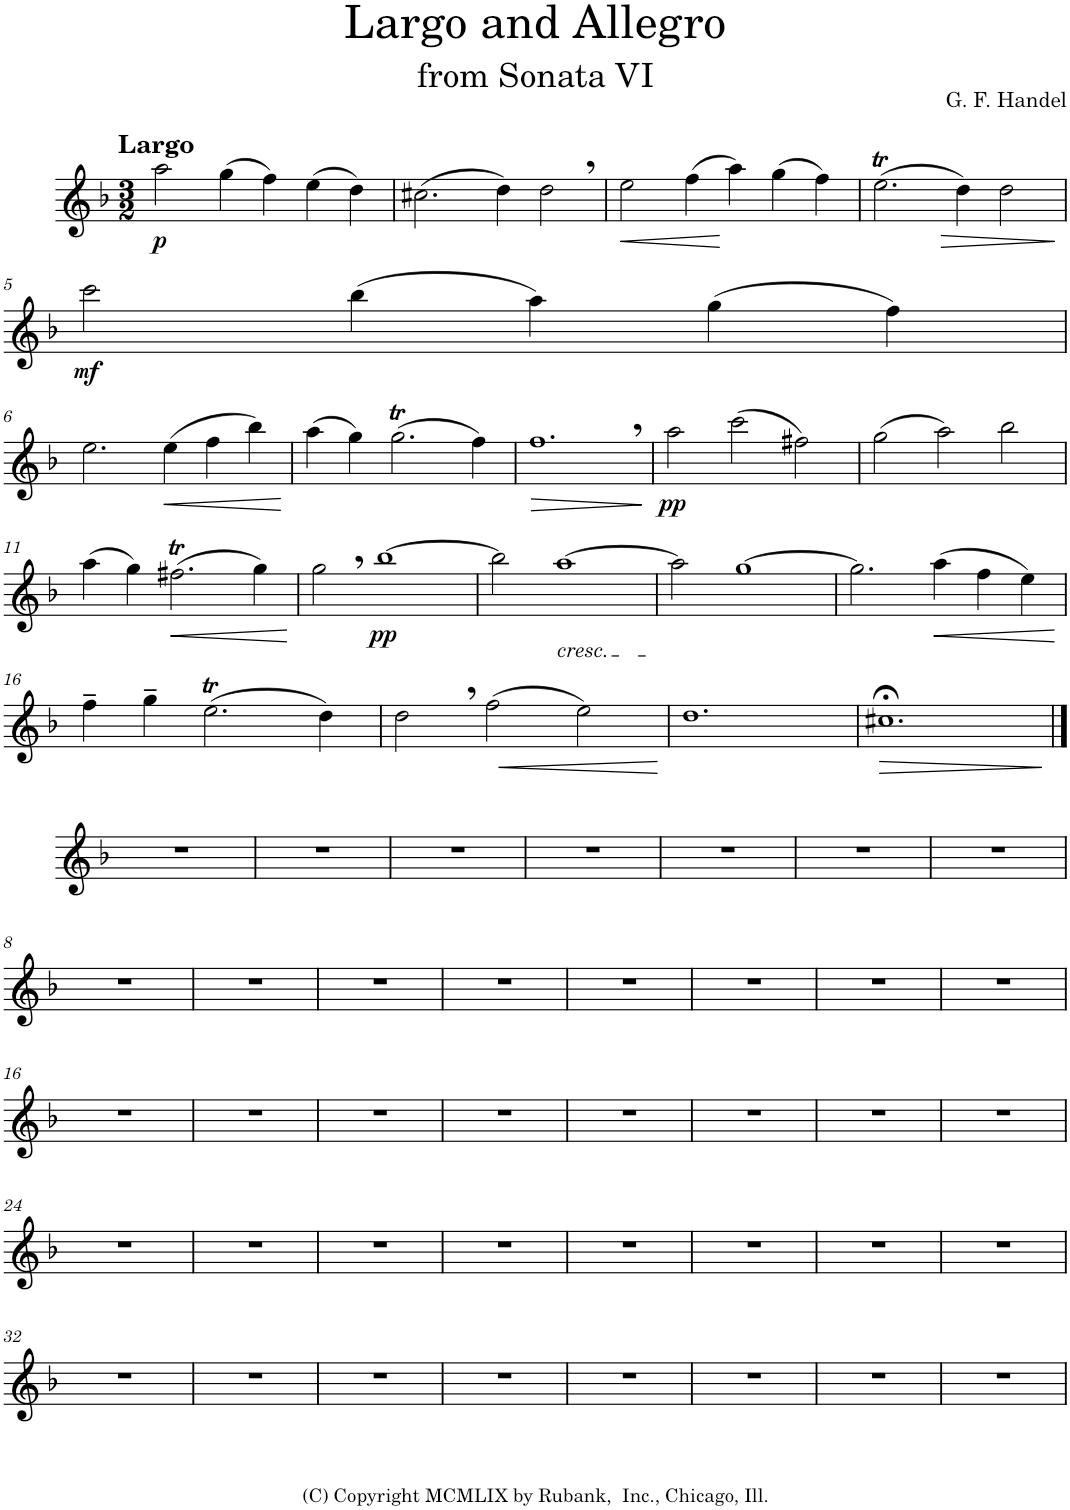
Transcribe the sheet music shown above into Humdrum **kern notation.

**kern	**dynam
*part1	*part1
*staff1	*staff1
*I"Alto Saxophone	*
*I'A. Sax.	*
*clefG2	*
*Trd5c9	*
*k[b-]	*
*M3/2	*
=1	=1
!LO:TX:a:B:t=Largo	!
!	!LO:DY:b
2aa\	p
(4gg\	.
4ff\)	.
(4ee\	.
4dd\)	.
=2	=2
(2.cc#X\	.
4dd\)	.
2dd,\	.
=3	=3
!	!LO:HP:b
2ee\	<
(4ff\	.
4aa\)	[
(4gg\	.
4ff\)	.
=4	=4
(2.eet\	.
!	!LO:HP:b
4dd\)	>
2dd\	.
.	]
!!LO:LB:g=z
=5	=5
!	!LO:DY:b
2ccc\	mf
(4bb-\	.
4aa\)	.
(4gg\	.
4ff\)	.
!!LO:LB:g=z
=6	=6
2.ee\	.
!	!LO:HP:b
(4ee\	<
4ff\	.
4bb-\)	.
.	[
=7	=7
(4aa\	.
4gg\)	.
(2.ggT\	.
4ff\)	.
=8	=8
!	!LO:HP:b
1.ff,	>
.	]
=9	=9
!	!LO:DY:b
2aa\	pp
(2ccc\	.
2ff#X\)	.
=10	=10
(2gg\	.
2aa\)	.
2bb-\	.
!!LO:LB:g=z
=11	=11
(4aa\	.
4gg\)	.
!	!LO:HP:b
(2.ff#Xt\	<
4gg\)	.
.	[
=12	=12
2gg,\	.
!	!LO:DY:b
[1bb-	pp
=13	=13
2bb-\]	.
!LO:TX:b:i:t=cresc.	!
[1aa	.
=14	=14
2aa\]	.
[1gg	.
=15	=15
2.gg\]	.
!	!LO:HP:b
(4aa\	<
4ff\	.
4ee\)	.
.	[
!!LO:LB:g=z
=16	=16
4ff~\	.
4gg~\	.
(2.eet\	.
4dd\)	.
=17	=17
2dd,\	.
!	!LO:HP:b
(2ff\	<
2ee\)	.
.	[
=18	=18
1.dd	.
=19	=19
!	!LO:HP:b
1.cc#X;<	>
.	]
!!LO:LB:g=z
==1	==1
1.r	.
=2	=2
1.r	.
=3	=3
1.r	.
=4	=4
1.r	.
=5	=5
1.r	.
=6	=6
1.r	.
=7	=7
1.r	.
!!LO:LB:g=z
=8	=8
1.r	.
=9	=9
1.r	.
=10	=10
1.r	.
=11	=11
1.r	.
=12	=12
1.r	.
=13	=13
1.r	.
=14	=14
1.r	.
=15	=15
1.r	.
!!LO:LB:g=z
=16	=16
1.r	.
=17	=17
1.r	.
=18	=18
1.r	.
=19	=19
1.r	.
=20	=20
1.r	.
=21	=21
1.r	.
=22	=22
1.r	.
=23	=23
1.r	.
!!LO:LB:g=z
=24	=24
1.r	.
=25	=25
1.r	.
=26	=26
1.r	.
=27	=27
1.r	.
=28	=28
1.r	.
=29	=29
1.r	.
=30	=30
1.r	.
=31	=31
1.r	.
!!LO:LB:g=z
=32	=32
1.r	.
=33	=33
1.r	.
=34	=34
1.r	.
=35	=35
1.r	.
=36	=36
1.r	.
=37	=37
1.r	.
=38	=38
1.r	.
=39	=39
1.r	.
=	=
*-	*-
